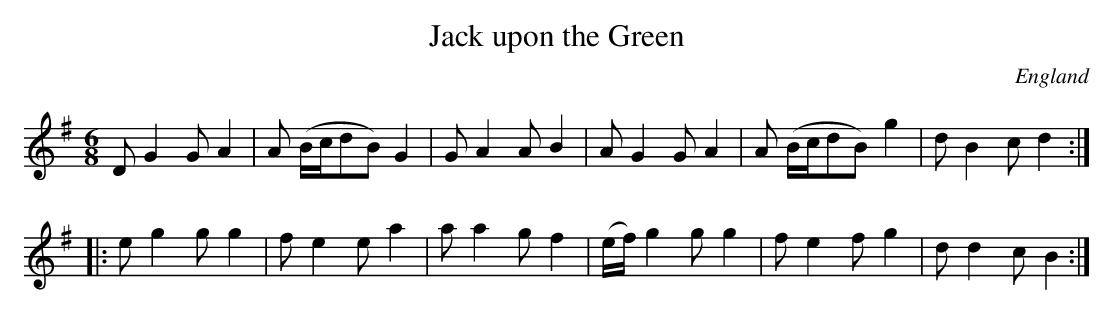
X:1
T:Jack upon the Green
L:1/8
M:6/8
O:England
K:G
DG2 GA2 | A (B/c/dB) G2 | GA2 AB2 | AG2 GA2 | A (B/c/dB)g2 | dB2 cd2 ::
eg2 gg2 | fe2 ea2 | aa2 gf2 | (e/f/)g2 gg2 | fe2 fg2 | dd2 cB2 :|
